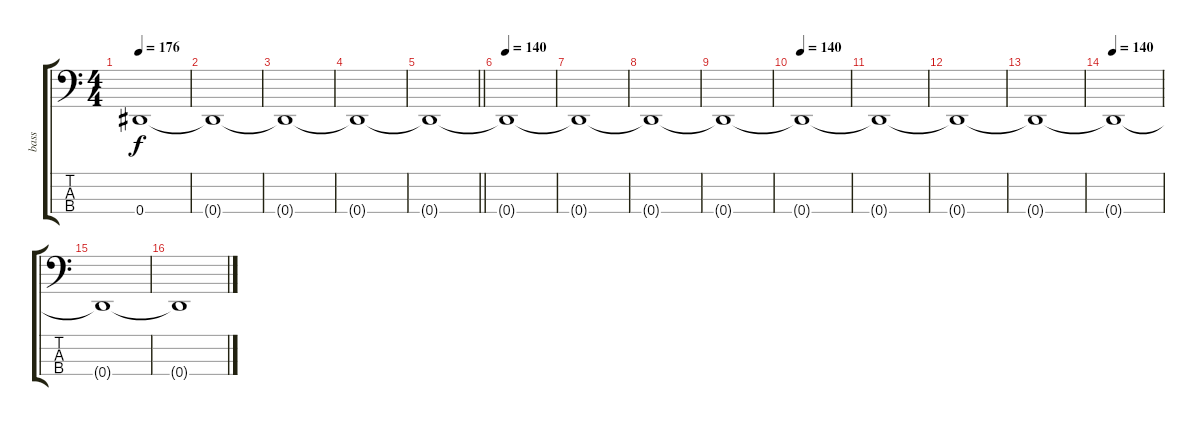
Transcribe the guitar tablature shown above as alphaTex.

\track ("bass" "bass") {instrument electricbassfinger}
\staff {score tabs}
\tuning (Gb2 Db2 Ab1 Eb1) {hide}
\ts (4 4)
\tempo 176
\clef f4
\ks c
0.4{t}.1{dy f} |
0.4{t}.1 |
0.4{t}.1 |
0.4{t}.1 |
\barLineRight lightlight
0.4{t}.1 |
\tempo 140
0.4{t}.1 |
0.4{t}.1 |
0.4{t}.1 |
0.4{t}.1 |
\tempo 140
0.4{t}.1 |
0.4{t}.1 |
0.4{t}.1 |
0.4{t}.1 |
\tempo 140
0.4{t}.1 |
0.4{t}.1 |
0.4{t}.1
